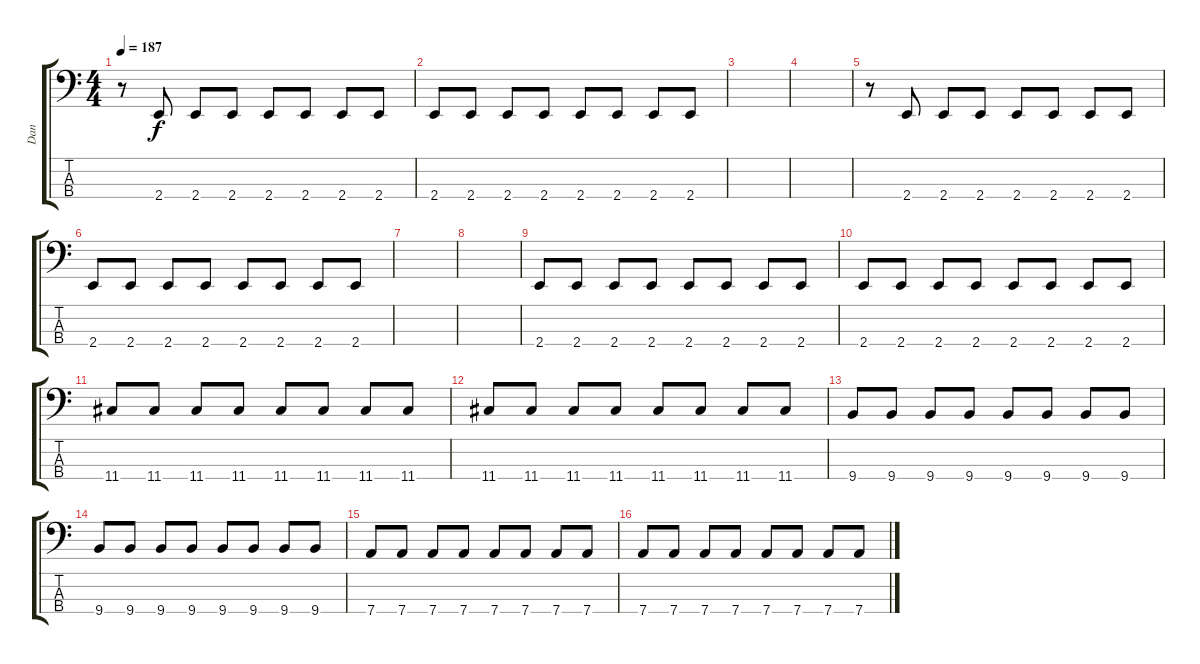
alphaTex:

\track ("Dan" "Dan") {instrument electricbasspick}
\staff {score tabs}
\tuning (G2 D2 A1 D1) {hide}
\ts (4 4)
\tempo 187
\clef f4
\ks c
r.8{dy f} 2.4.8 2.4.8 2.4.8 2.4.8 2.4.8 2.4.8 2.4.8 |
2.4.8 2.4.8 2.4.8 2.4.8 2.4.8 2.4.8 2.4.8 2.4.8 |
|
|
r.8 2.4.8 2.4.8 2.4.8 2.4.8 2.4.8 2.4.8 2.4.8 |
2.4.8 2.4.8 2.4.8 2.4.8 2.4.8 2.4.8 2.4.8 2.4.8 |
|
|
2.4.8 2.4.8 2.4.8 2.4.8 2.4.8 2.4.8 2.4.8 2.4.8 |
2.4.8 2.4.8 2.4.8 2.4.8 2.4.8 2.4.8 2.4.8 2.4.8 |
11.4.8 11.4.8 11.4.8 11.4.8 11.4.8 11.4.8 11.4.8 11.4.8 |
11.4.8 11.4.8 11.4.8 11.4.8 11.4.8 11.4.8 11.4.8 11.4.8 |
9.4.8 9.4.8 9.4.8 9.4.8 9.4.8 9.4.8 9.4.8 9.4.8 |
9.4.8 9.4.8 9.4.8 9.4.8 9.4.8 9.4.8 9.4.8 9.4.8 |
7.4.8 7.4.8 7.4.8 7.4.8 7.4.8 7.4.8 7.4.8 7.4.8 |
7.4.8 7.4.8 7.4.8 7.4.8 7.4.8 7.4.8 7.4.8 7.4.8
